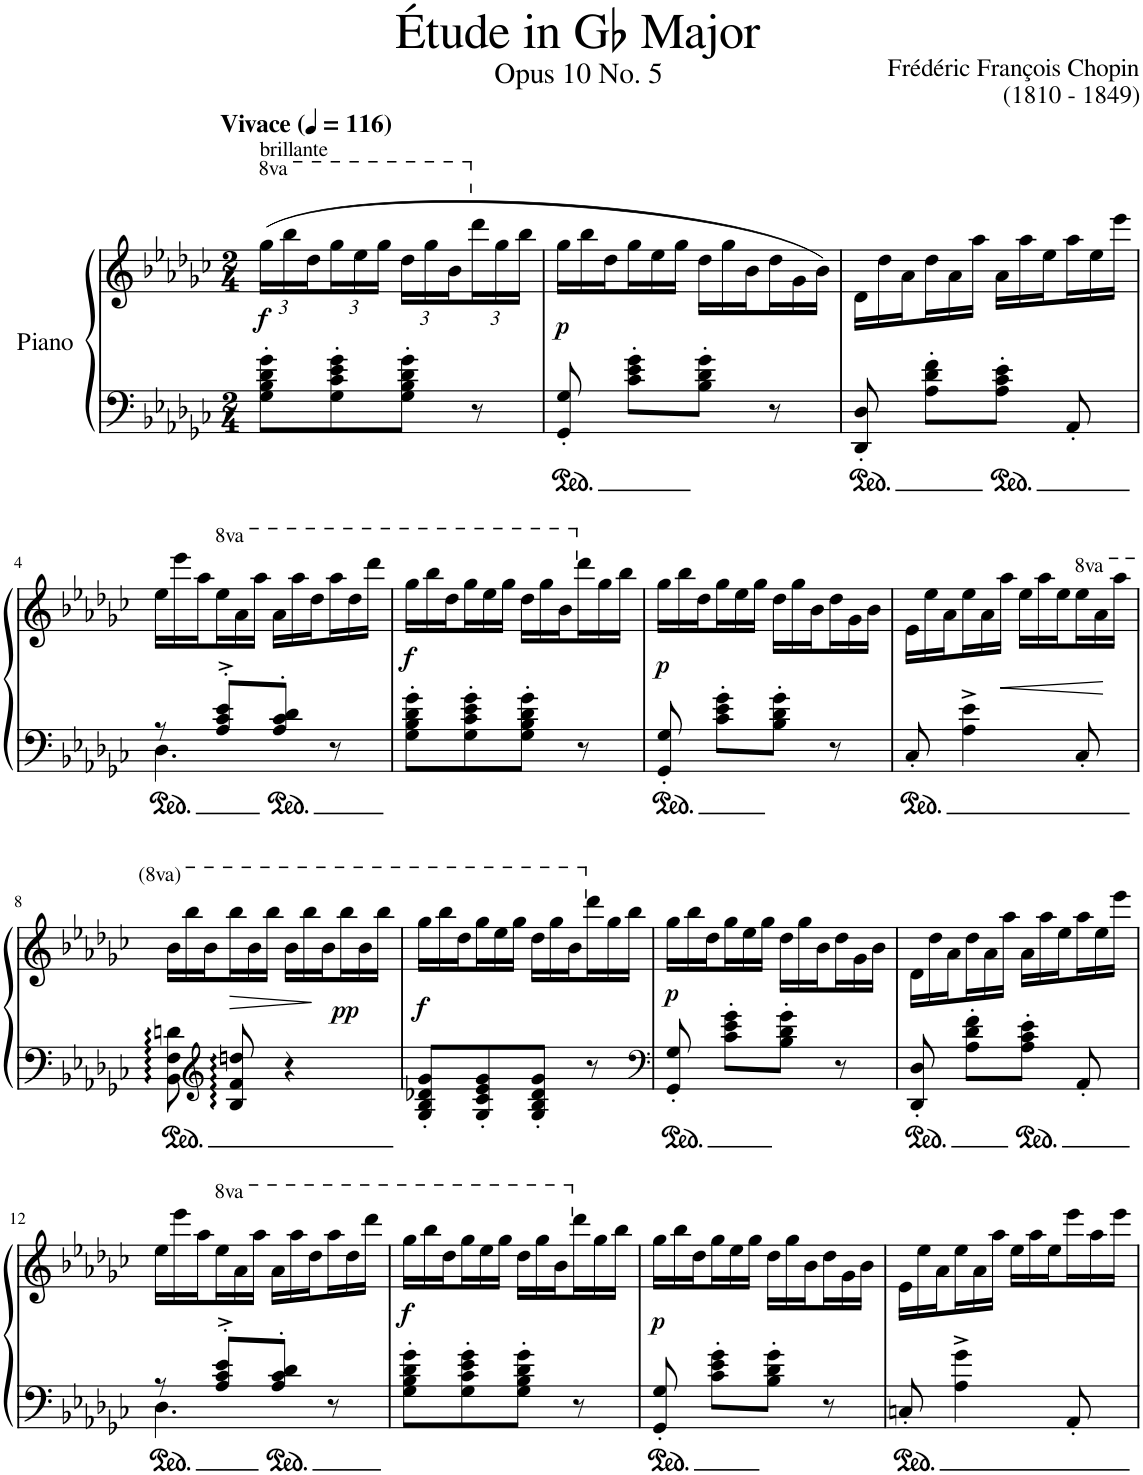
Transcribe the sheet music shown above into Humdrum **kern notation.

**kern	**kern	**dynam
*part1	*part1	*part1
*staff2	*staff1	*staff1/2
*I"Piano	*	*
*I'Pno	*	*
*clefF4	*clefG2	*
*k[b-e-a-d-g-c-]	*k[b-e-a-d-g-c-]	*
*M2/4	*M2/4	*
*MM116	*MM116	*
*	*8va	*
*	*Xbrackettup	*
=1	=1	=1
!	!LO:TX:a:B:t=Vivace	!
!	!LO:TX:a:t=brillante	!
!	!	!LO:DY:b
8G-\' 8B-\' 8d-\' 8g-\'L	(24ggg-\LL	f
.	24bbb-\	.
.	24ddd-\	.
8G-\' 8c-\' 8e-\' 8g-\'	24ggg-\	.
.	24eee-\	.
.	24ggg-\JJ	.
8G-\' 8B-\' 8d-\' 8g-\'J	24ddd-\LL	.
.	24ggg-\	.
.	24bb-\	.
*	*X8va	*
8r	24ddd-\	.
.	24gg-\	.
.	24bb-\JJ	.
=2	=2	=2
*	*Xtuplet	*
!	!	!LO:DY:b
8GG-/' 8G-/'	24gg-\LL	p
.	24bb-\	.
.	24dd-\	.
8c-\' 8e-\' 8g-\'L	24gg-\	.
.	24ee-\	.
.	24gg-\JJ	.
8B-\' 8d-\' 8g-\'J	24dd-\LL	.
.	24gg-\	.
.	24b-\	.
8r	24dd-\	.
.	24g-\	.
.	24b-\JJ)	.
=3	=3	=3
8DD-/' 8D-/'	24d-\LL	.
.	24dd-\	.
.	24a-\	.
8A-\' 8d-\' 8f\'L	24dd-\	.
.	24a-\	.
.	24aa-\JJ	.
8A-\' 8c-\' 8e-\'J	24a-\LL	.
.	24aa-\	.
.	24ee-\	.
8AA-'/	24aa-\	.
.	24ee-\	.
.	24eee-\JJ	.
!!LO:LB:g=z
=4	=4	=4
*^	*	*
8r	4.D-\	24ee-\LL	.
.	.	24eee-\	.
.	.	24aa-\	.
*	*	*8va	*
8A-/'^ 8c-/'^ 8e-/'^L	.	24eee-\	.
.	.	24aa-\	.
.	.	24aaa-\JJ	.
8A-/' 8c-/' 8d-/'J	.	24aa-\LL	.
.	.	24aaa-\	.
.	.	24ddd-\	.
8r	8ryy	24aaa-\	.
.	.	24ddd-\	.
.	.	24dddd-\JJ	.
*v	*v	*	*
=5	=5	=5
!	!	!LO:DY:b
8G-\' 8B-\' 8d-\' 8g-\'L	24ggg-\LL	f
.	24bbb-\	.
.	24ddd-\	.
8G-\' 8c-\' 8e-\' 8g-\'	24ggg-\	.
.	24eee-\	.
.	24ggg-\JJ	.
8G-\' 8B-\' 8d-\' 8g-\'J	24ddd-\LL	.
.	24ggg-\	.
.	24bb-\	.
*	*X8va	*
8r	24ddd-\	.
.	24gg-\	.
.	24bb-\JJ	.
=6	=6	=6
!	!	!LO:DY:b
8GG-/' 8G-/'	24gg-\LL	p
.	24bb-\	.
.	24dd-\	.
8c-\' 8e-\' 8g-\'L	24gg-\	.
.	24ee-\	.
.	24gg-\JJ	.
8B-\' 8d-\' 8g-\'J	24dd-\LL	.
.	24gg-\	.
.	24b-\	.
8r	24dd-\	.
.	24g-\	.
.	24b-\JJ	.
=7	=7	=7
8C-'/	24e-\LL	.
.	24ee-\	.
.	24a-\	.
4A-\^ 4e-\^	24ee-\	.
.	24a-\	.
!	!	!LO:HP:b
.	24aa-\JJ	<
.	24ee-\LL	.
.	24aa-\	.
.	24ee-\	.
*	*8va	*
8C-'/	24eee-\	.
.	24aa-\	.
.	24aaa-\JJ	[
!!LO:LB:g=z
=8	=8	=8
8BB-\ 8F\ 8dn\	24bb-\LL	.
.	24bbb-\	.
.	24bb-\	.
*clefG2	*	*
!	!	!LO:HP:b
8B-/ 8f/ 8ddn/	24bbb-\	>
.	24bb-\	.
.	24bbb-\JJ	.
4r	24bb-\LL	.
.	24bbb-\	.
.	24bb-\	]
!	!	!LO:DY:b
.	24bbb-\	pp
.	24bb-\	.
.	24bbb-\JJ	.
=9	=9	=9
!	!	!LO:DY:b
8G-/' 8B-/' 8d-X/' 8g-/'L	24ggg-\LL	f
.	24bbb-\	.
.	24ddd-\	.
8G-/' 8c-/' 8e-/' 8g-/'	24ggg-\	.
.	24eee-\	.
.	24ggg-\JJ	.
8G-/' 8B-/' 8d-/' 8g-/'J	24ddd-\LL	.
.	24ggg-\	.
.	24bb-\	.
*	*X8va	*
8r	24ddd-\	.
.	24gg-\	.
.	24bb-\JJ	.
=10	=10	=10
*clefF4	*	*
!	!	!LO:DY:b
8GG-/' 8G-/'	24gg-\LL	p
.	24bb-\	.
.	24dd-\	.
8c-\' 8e-\' 8g-\'L	24gg-\	.
.	24ee-\	.
.	24gg-\JJ	.
8B-\' 8d-\' 8g-\'J	24dd-\LL	.
.	24gg-\	.
.	24b-\	.
8r	24dd-\	.
.	24g-\	.
.	24b-\JJ	.
=11	=11	=11
8DD-/' 8D-/'	24d-\LL	.
.	24dd-\	.
.	24a-\	.
8A-\' 8d-\' 8f\'L	24dd-\	.
.	24a-\	.
.	24aa-\JJ	.
8A-\' 8c-\' 8e-\'J	24a-\LL	.
.	24aa-\	.
.	24ee-\	.
8AA-'/	24aa-\	.
.	24ee-\	.
.	24eee-\JJ	.
!!LO:LB:g=z
=12	=12	=12
*^	*	*
8r	4.D-\	24ee-\LL	.
.	.	24eee-\	.
.	.	24aa-\	.
*	*	*8va	*
8A-/'^ 8c-/'^ 8e-/'^L	.	24eee-\	.
.	.	24aa-\	.
.	.	24aaa-\JJ	.
8A-/' 8c-/' 8d-/'J	.	24aa-\LL	.
.	.	24aaa-\	.
.	.	24ddd-\	.
8r	8ryy	24aaa-\	.
.	.	24ddd-\	.
.	.	24dddd-\JJ	.
*v	*v	*	*
=13	=13	=13
!	!	!LO:DY:b
8G-\' 8B-\' 8d-\' 8g-\'L	24ggg-\LL	f
.	24bbb-\	.
.	24ddd-\	.
8G-\' 8c-\' 8e-\' 8g-\'	24ggg-\	.
.	24eee-\	.
.	24ggg-\JJ	.
8G-\' 8B-\' 8d-\' 8g-\'J	24ddd-\LL	.
.	24ggg-\	.
.	24bb-\	.
*	*X8va	*
8r	24ddd-\	.
.	24gg-\	.
.	24bb-\JJ	.
=14	=14	=14
!	!	!LO:DY:b
8GG-/' 8G-/'	24gg-\LL	p
.	24bb-\	.
.	24dd-\	.
8c-\' 8e-\' 8g-\'L	24gg-\	.
.	24ee-\	.
.	24gg-\JJ	.
8B-\' 8d-\' 8g-\'J	24dd-\LL	.
.	24gg-\	.
.	24b-\	.
8r	24dd-\	.
.	24g-\	.
.	24b-\JJ	.
=15	=15	=15
8Cn'/	24e-\LL	.
.	24ee-\	.
.	24a-\	.
4A-\^ 4g-\^	24ee-\	.
.	24a-\	.
.	24aa-\JJ	.
.	24ee-\LL	.
.	24aa-\	.
.	24ee-\	.
8AA-'/	24eee-\	.
.	24aa-\	.
.	24eee-\JJ	.
=	=	=
*-	*-	*-
